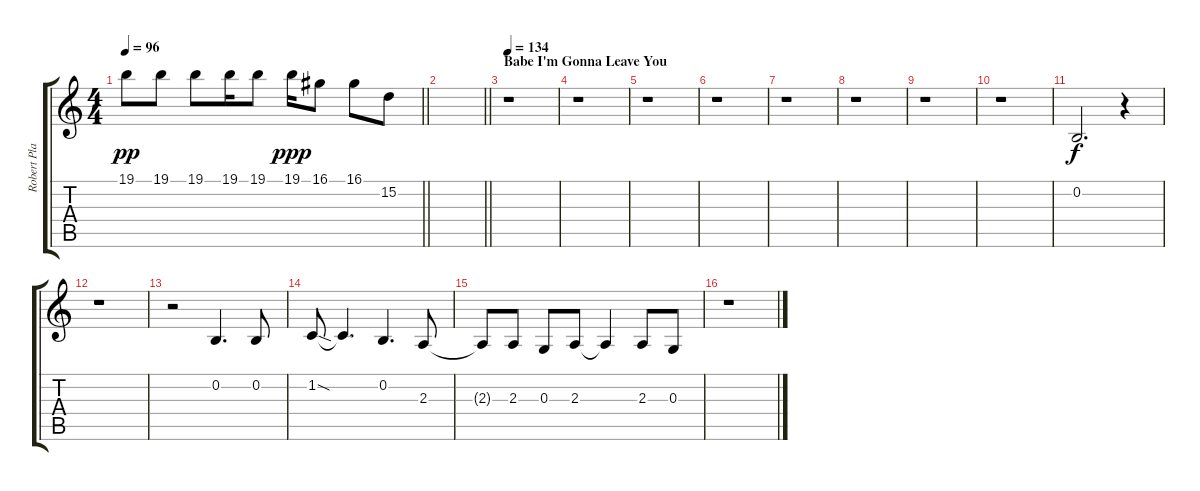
\track ("Robert Plant - Vocal" "Robert Pla") {instrument flute}
\staff {score tabs}
\tuning (E4 B3 G3 D3 A2 E2) {hide}
\ts (4 4)
\tempo 96
\clef g2
\barLineRight lightlight
\ks c
19.1.8{dy pp} 19.1.8 19.1.8 19.1.16 19.1.8 19.1.16{dy ppp} 16.1.8 16.1.8 15.2.8 |
\barLineRight lightlight
|
\section ("" "Babe I'm Gonna Leave You")
\tempo 134
r.1{volume 14} |
r.1 |
r.1 |
r.1 |
r.1 |
r.1 |
r.1 |
r.1 |
0.2.2{d dy f} r.4 |
r.1 |
r.2 0.2.4{d} 0.2.8 |
1.2{sod}.8 1.2{t}.4{d} 0.2.4{d} 2.3.8 |
2.3{t}.8 2.3.8 0.3.8 2.3.8 2.3{t}.4 2.3.8 0.3.8 |
r.1
